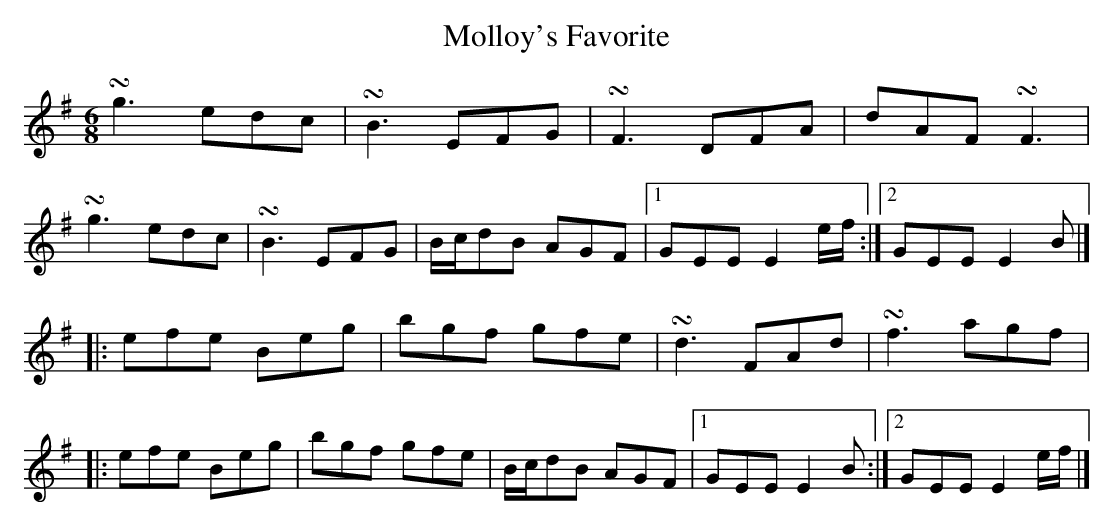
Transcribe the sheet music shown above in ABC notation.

X:1
U: ~ = !turn!
T:Molloy's Favorite
M:6/8
L:1/8
K:G
~g3 edc | ~B3 EFG | ~F3 DFA | dAF ~F3 |!
~g3 edc | ~B3 EFG | B/2c/2dB AGF | [1 GEE E2 e/2f/2 :| [2 GEE E2 B |]!
|: efe Beg | bgf gfe | ~d3 FAd | ~f3 agf |!
|: efe Beg | bgf gfe | B/2c/2dB AGF | [1 GEE E2 B :| [2 GEE E2 e/2f/2 |]
